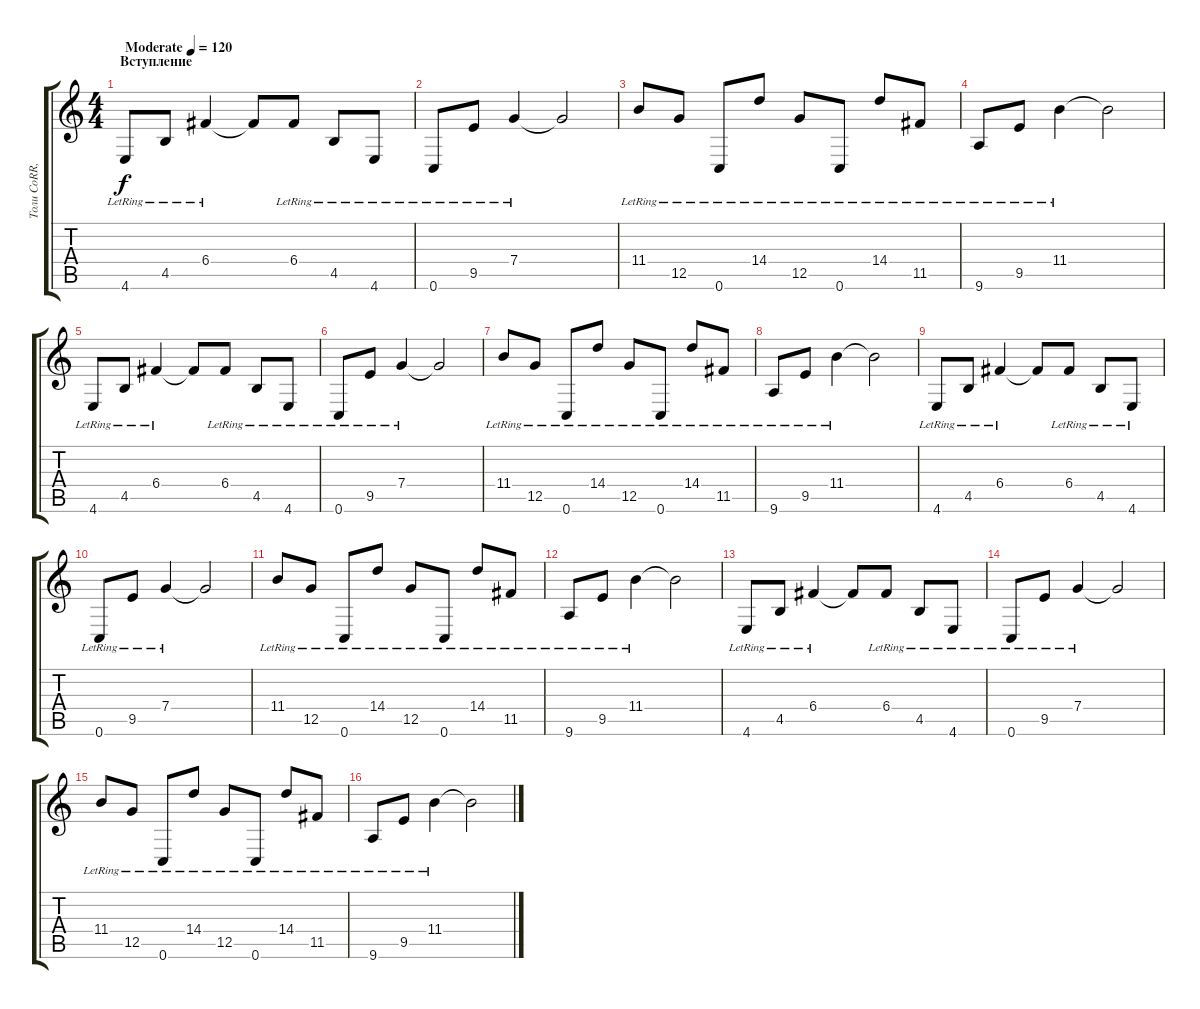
\track ("Толи CoRR, толи DeNo" "Толи CoRR,") {instrument electricguitarclean}
\staff {score tabs}
\tuning (D4 A3 F3 C3 G2 C2) {hide}
\ts (4 4)
\section ("" "Вступление")
\tempo (120 "Moderate")
\clef g2
\ks c
4.6{lr}.8{dy f instrument electricguitarclean} 4.5{lr}.8 6.4{lr}.4 6.4{t}.8 6.4{lr}.8 4.5{lr}.8 4.6{lr}.8 |
0.6{lr}.8 9.5{lr}.8 7.4{lr}.4 7.4{t}.2 |
11.4{lr}.8 12.5{lr}.8 0.6{lr}.8 14.4{lr}.8 12.5{lr}.8 0.6{lr}.8 14.4{lr}.8 11.5{lr}.8 |
9.6{lr}.8 9.5{lr}.8 11.4{lr}.4 11.4{t}.2 |
4.6{lr}.8 4.5{lr}.8 6.4{lr}.4 6.4{t}.8 6.4{lr}.8 4.5{lr}.8 4.6{lr}.8 |
0.6{lr}.8 9.5{lr}.8 7.4{lr}.4 7.4{t}.2 |
11.4{lr}.8 12.5{lr}.8 0.6{lr}.8 14.4{lr}.8 12.5{lr}.8 0.6{lr}.8 14.4{lr}.8 11.5{lr}.8 |
9.6{lr}.8 9.5{lr}.8 11.4{lr}.4 11.4{t}.2 |
4.6{lr}.8 4.5{lr}.8 6.4{lr}.4 6.4{t}.8 6.4{lr}.8 4.5{lr}.8 4.6{lr}.8 |
0.6{lr}.8 9.5{lr}.8 7.4{lr}.4 7.4{t}.2 |
11.4{lr}.8 12.5{lr}.8 0.6{lr}.8 14.4{lr}.8 12.5{lr}.8 0.6{lr}.8 14.4{lr}.8 11.5{lr}.8 |
9.6{lr}.8 9.5{lr}.8 11.4{lr}.4 11.4{t}.2 |
4.6{lr}.8 4.5{lr}.8 6.4{lr}.4 6.4{t}.8 6.4{lr}.8 4.5{lr}.8 4.6{lr}.8 |
0.6{lr}.8 9.5{lr}.8 7.4{lr}.4 7.4{t}.2 |
11.4{lr}.8 12.5{lr}.8 0.6{lr}.8 14.4{lr}.8 12.5{lr}.8 0.6{lr}.8 14.4{lr}.8 11.5{lr}.8 |
9.6{lr}.8 9.5{lr}.8 11.4{lr}.4 11.4{t}.2
